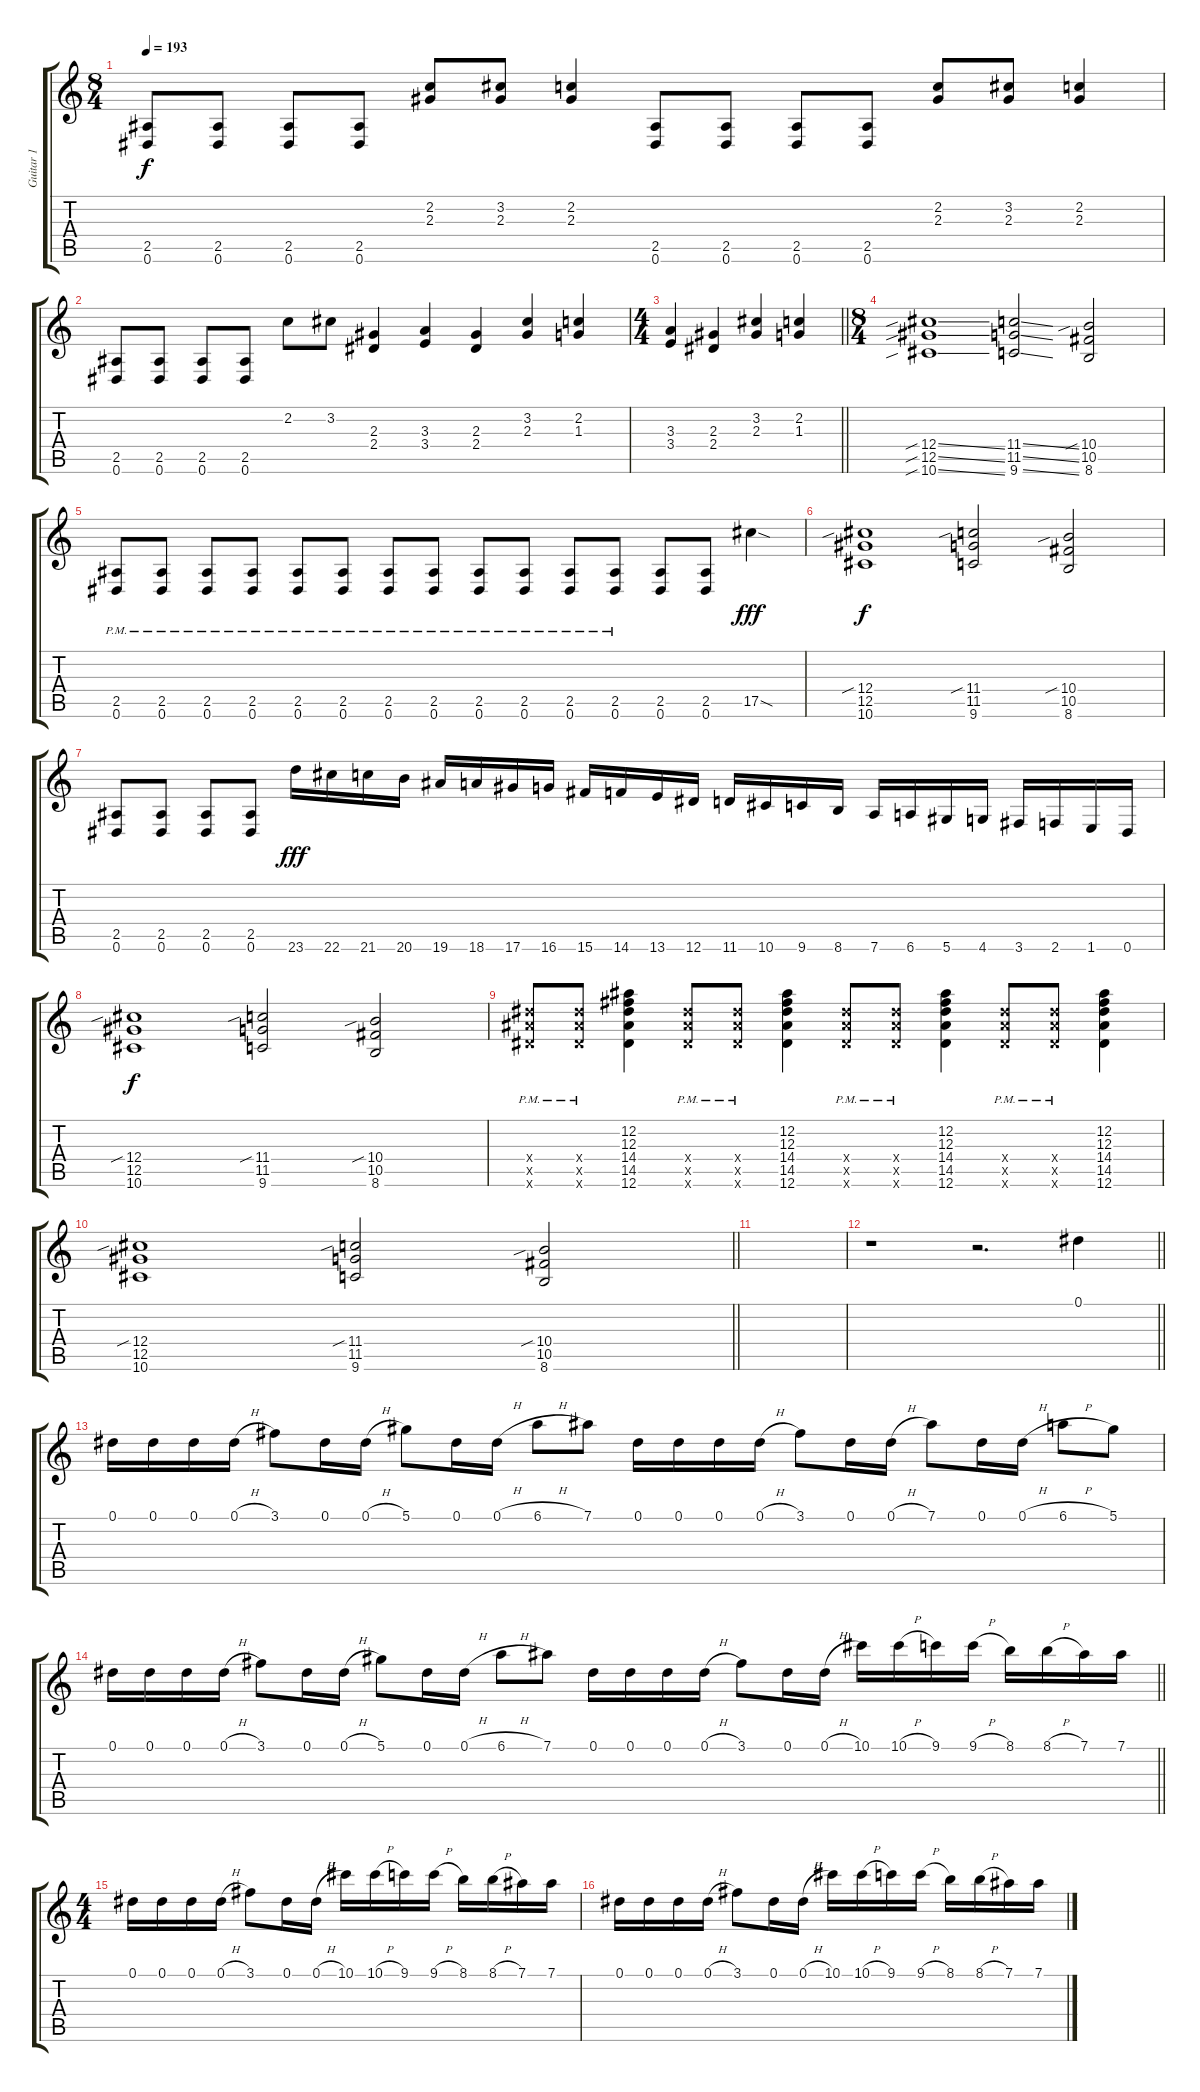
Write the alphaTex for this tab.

\track ("Guitar 1" "Guitar 1") {instrument distortionguitar}
\staff {score tabs}
\tuning (Eb4 Bb3 Gb3 Db3 Ab2 Eb2) {hide}
\ts (8 4)
\tempo 193
\clef g2
\ks c
(2.5 0.6).8{dy f} (2.5 0.6).8 (2.5 0.6).8 (2.5 0.6).8 (2.2 2.3).8 (3.2 2.3).8 (2.2 2.3).4 (2.5 0.6).8 (2.5 0.6).8 (2.5 0.6).8 (2.5 0.6).8 (2.2 2.3).8 (3.2 2.3).8 (2.2 2.3).4 |
(2.5 0.6).8 (2.5 0.6).8 (2.5 0.6).8 (2.5 0.6).8 2.2.8 3.2.8 (2.3 2.4).4 (3.3 3.4).4 (2.3 2.4).4 (3.2 2.3).4 (2.2 1.3).4 |
\ts (4 4)
\barLineRight lightlight
(3.3 3.4).4 (2.3 2.4).4 (3.2 2.3).4 (2.2 1.3).4 |
\ts (8 4)
(12.4{sib ss} 12.5{sib ss} 10.6{sib ss}).1 (11.4{ss} 11.5{ss} 9.6{ss}).2 (10.4{sib} 10.5 8.6).2 |
(2.5 0.6{pm}).8 (2.5 0.6{pm}).8 (2.5 0.6{pm}).8 (2.5 0.6{pm}).8 (2.5 0.6{pm}).8 (2.5 0.6{pm}).8 (2.5 0.6{pm}).8 (2.5 0.6{pm}).8 (2.5 0.6{pm}).8 (2.5 0.6{pm}).8 (2.5 0.6{pm}).8 (2.5 0.6{pm}).8 (2.5 0.6).8 (2.5 0.6).8 17.5{sod}.4{dy fff} |
(12.4{sib} 12.5 10.6).1{dy f} (11.4{sib} 11.5 9.6).2 (10.4{sib} 10.5 8.6).2 |
(2.5 0.6).8 (2.5 0.6).8 (2.5 0.6).8 (2.5 0.6).8 23.6.16{dy fff} 22.6.16 21.6.16 20.6.16 19.6.16 18.6.16 17.6.16 16.6.16 15.6.16 14.6.16 13.6.16 12.6.16 11.6.16 10.6.16 9.6.16 8.6.16 7.6.16 6.6.16 5.6.16 4.6.16 3.6.16 2.6.16 1.6.16 0.6.16 |
(12.4{sib} 12.5 10.6).1{dy f} (11.4{sib} 11.5 9.6).2 (10.4{sib} 10.5 8.6).2 |
(14.4{x} 14.5{x} 12.6{pm x}).8 (14.4{x} 14.5{x} 12.6{pm x}).8 (12.2 12.3 14.4 14.5 12.6).4 (14.4{x} 14.5{x} 12.6{pm x}).8 (14.4{x} 14.5{x} 12.6{pm x}).8 (12.2 12.3 14.4 14.5 12.6).4 (14.4{x} 14.5{x} 12.6{pm x}).8 (14.4{x} 14.5{x} 12.6{pm x}).8 (12.2 12.3 14.4 14.5 12.6).4 (14.4{x} 14.5{x} 12.6{pm x}).8 (14.4{x} 14.5{x} 12.6{pm x}).8 (12.2 12.3 14.4 14.5 12.6).4 |
\barLineRight lightlight
(12.4{sib} 12.5 10.6).1 (11.4{sib} 11.5 9.6).2 (10.4{sib} 10.5 8.6).2 |
|
\barLineRight lightlight
r.1 r.2{d} 0.1.4 |
0.1.16 0.1.16 0.1.16 0.1{h}.16 3.1.8 0.1.16 0.1{h}.16 5.1.8 0.1.16 0.1{h}.16 6.1{h}.8 7.1.8 0.1.16 0.1.16 0.1.16 0.1{h}.16 3.1.8 0.1.16 0.1{h}.16 7.1.8 0.1.16 0.1{h}.16 6.1{h}.8 5.1.8 |
\barLineRight lightlight
0.1.16 0.1.16 0.1.16 0.1{h}.16 3.1.8 0.1.16 0.1{h}.16 5.1.8 0.1.16 0.1{h}.16 6.1{h}.8 7.1.8 0.1.16 0.1.16 0.1.16 0.1{h}.16 3.1.8 0.1.16 0.1{h}.16 10.1.16 10.1{h}.16 9.1.16 9.1{h}.16 8.1.16 8.1{h}.16 7.1.16 7.1.16 |
\ts (4 4)
0.1.16 0.1.16 0.1.16 0.1{h}.16 3.1.8 0.1.16 0.1{h}.16 10.1.16 10.1{h}.16 9.1.16 9.1{h}.16 8.1.16 8.1{h}.16 7.1.16 7.1.16 |
0.1.16 0.1.16 0.1.16 0.1{h}.16 3.1.8 0.1.16 0.1{h}.16 10.1.16 10.1{h}.16 9.1.16 9.1{h}.16 8.1.16 8.1{h}.16 7.1.16 7.1.16
